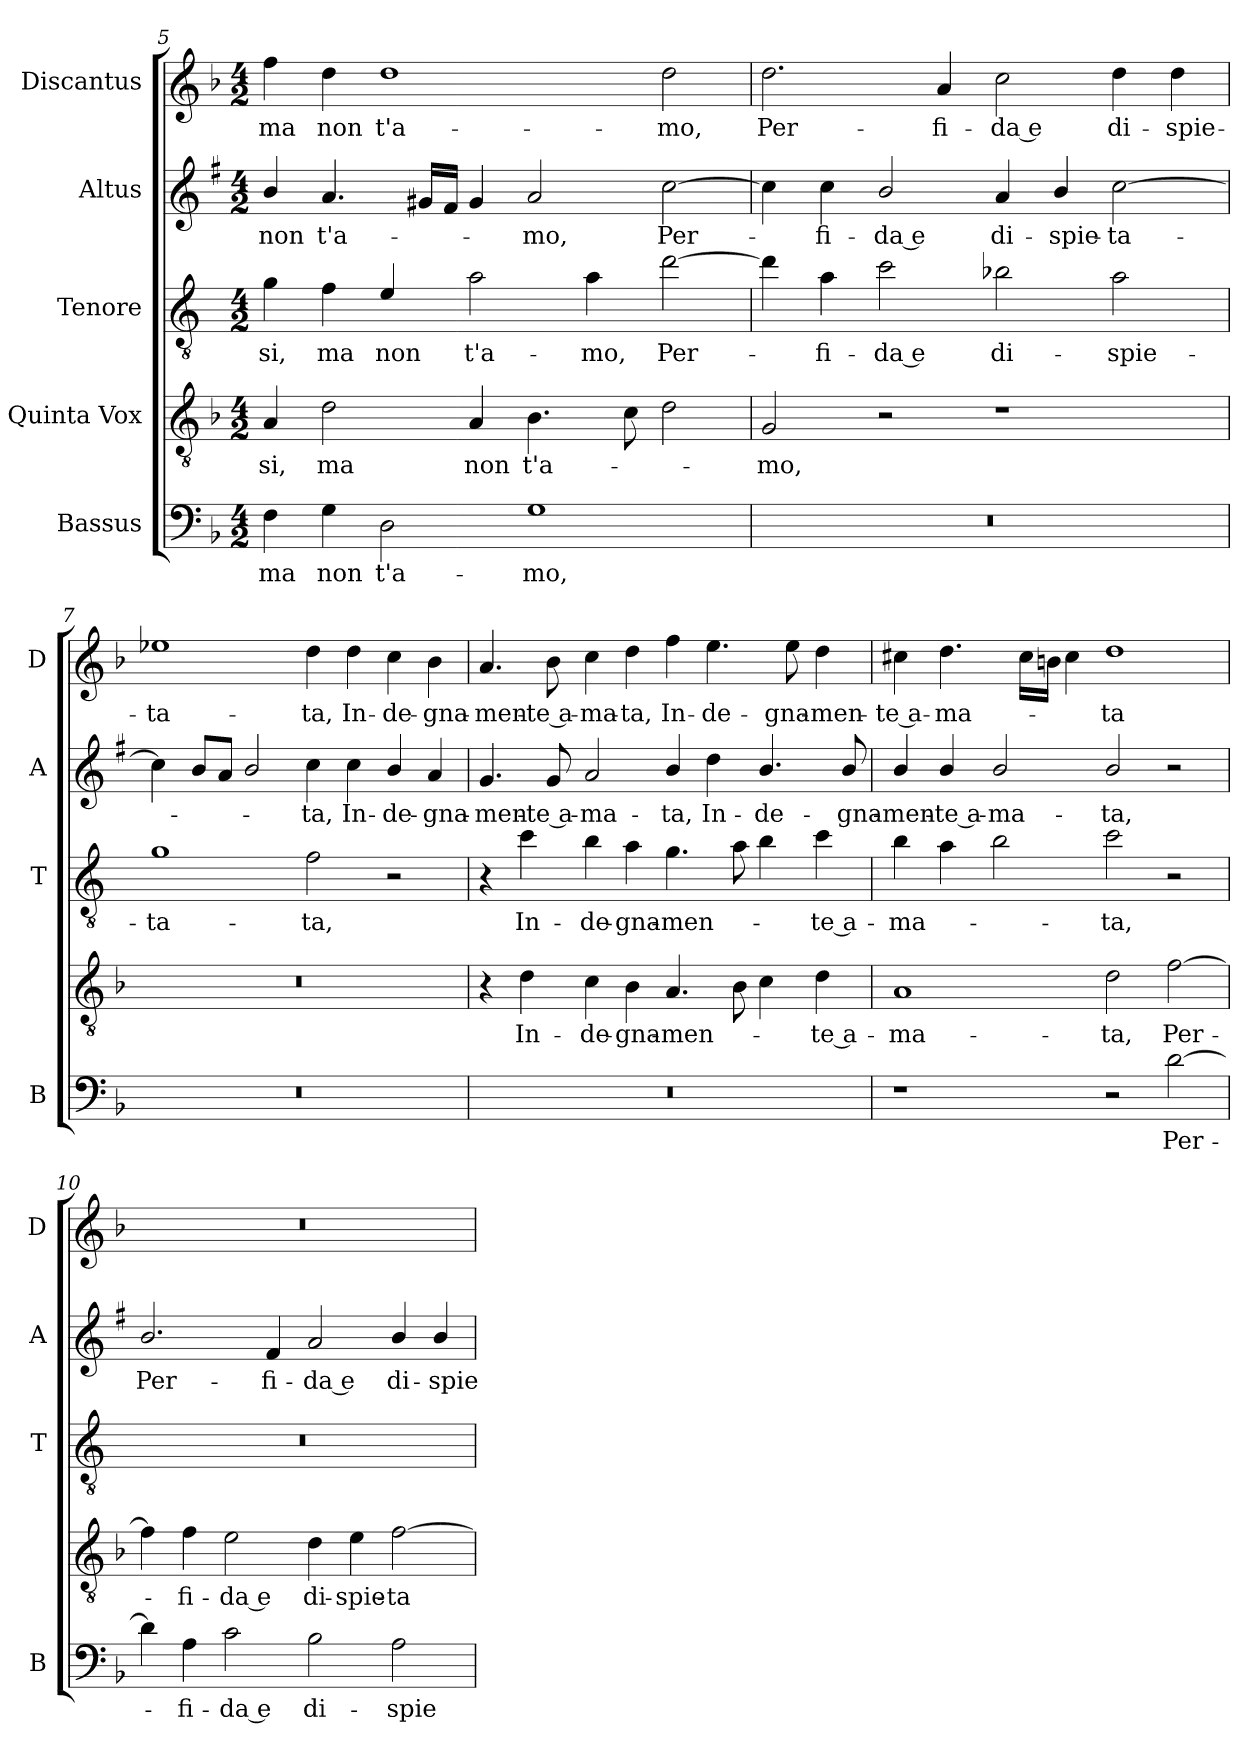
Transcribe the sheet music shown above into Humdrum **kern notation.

**kern	**text	**kern	**text	**kern	**text	**kern	**text	**kern	**text
*part5	*part5	*part4	*part4	*part3	*part3	*part2	*part2	*part1	*part1
*staff5	*staff5	*staff4	*staff4	*staff3	*staff3	*staff2	*staff2	*staff1	*staff1
*I"Bassus	*	*I"Quinta Vox	*	*I"Tenore	*	*I"Altus	*	*I"Discantus	*
*I'B	*	*	*	*I'T	*	*I'A	*	*I'D	*
*clefF4	*	*clefGv2	*	*clefGv2	*	*clefG2	*	*clefG2	*
*	*	*	*	*ITrd4c7	*	*ITrd1c2	*	*	*
*k[b-]	*	*k[b-]	*	*k[b-]	*	*k[b-]	*	*k[b-]	*
*F:	*	*F:	*	*F:	*	*F:	*	*F:	*
*M4/2	*	*M4/2	*	*M4/2	*	*M4/2	*	*M4/2	*
=5	=5	=5	=5	=5	=5	=5	=5	=5	=5
!	!LO:LY:b	!	!LO:LY:b	!	!LO:LY:b	!	!LO:LY:b	!	!LO:LY:b
4F\	ma	4A/	si,	4c\	si,	4a/	non	4ff\	ma
!	!LO:LY:b	!	!LO:LY:b	!	!LO:LY:b	!	!LO:LY:b	!	!LO:LY:b
4G\	non	2d\	ma	4B-\	ma	4.g/	t'a-	4dd\	non
!	!LO:LY:b	!	!	!	!LO:LY:b	!	!	!	!LO:LY:b
2D\	t'a-	.	.	4A/	non	.	.	1dd	t'a-
.	.	.	.	.	.	16f#X/LL	.	.	.
.	.	.	.	.	.	16e/JJ	.	.	.
!	!	!	!LO:LY:b	!	!LO:LY:b	!	!	!	!
.	.	4A/	non	2d\	t'a-	4f#/	.	.	.
!	!LO:LY:b	!	!LO:LY:b	!	!	!	!LO:LY:b	!	!
1G	-mo,	4.B-\	t'a-	.	.	2g/	-mo,	.	.
!	!	!	!	!	!LO:LY:b	!	!	!	!
.	.	.	.	4d\	-mo,	.	.	.	.
.	.	8c\	.	.	.	.	.	.	.
!	!	!	!	!	!LO:LY:b	!	!LO:LY:b	!	!LO:LY:b
.	.	2d\	.	[2g\	Per-	[2b-\	Per-	2dd\	-mo,
=6	=6	=6	=6	=6	=6	=6	=6	=6	=6
!	!	!	!LO:LY:b	!	!	!	!	!	!LO:LY:b
0r	.	2G/	-mo,	4g\]	.	4b-\]	.	2.dd\	Per-
!	!	!	!	!	!LO:LY:b	!	!LO:LY:b	!	!
.	.	.	.	4d\	-fi-	4b-\	-fi-	.	.
!	!	!	!	!	!LO:LY:b	!	!LO:LY:b	!	!
.	.	2r	.	2f\	-da e	2a/	-da e	.	.
!	!	!	!	!	!	!	!	!	!LO:LY:b
.	.	.	.	.	.	.	.	4a/	-fi-
!	!	!	!	!	!LO:LY:b	!	!LO:LY:b	!	!LO:LY:b
.	.	1r	.	2e-X\	di-	4g/	di-	2cc\	-da e
!	!	!	!	!	!	!	!LO:LY:b	!	!
.	.	.	.	.	.	4a/	-spie-	.	.
!	!	!	!	!	!LO:LY:b	!	!LO:LY:b	!	!LO:LY:b
.	.	.	.	2d\	-spie-	[2b-\	-ta-	4dd\	di-
!	!	!	!	!	!	!	!	!	!LO:LY:b
.	.	.	.	.	.	.	.	4dd\	-spie-
=7	=7	=7	=7	=7	=7	=7	=7	=7	=7
!	!	!	!	!	!LO:LY:b	!	!	!	!LO:LY:b
0r	.	0r	.	1c	-ta-	4b-\]	.	1ee-X	-ta-
.	.	.	.	.	.	8a/L	.	.	.
.	.	.	.	.	.	8g/J	.	.	.
.	.	.	.	.	.	2a/	.	.	.
!	!	!	!	!	!LO:LY:b	!	!LO:LY:b	!	!LO:LY:b
.	.	.	.	2B-\	-ta,	4b-\	-ta,	4dd\	-ta,
!	!	!	!	!	!	!	!LO:LY:b	!	!LO:LY:b
.	.	.	.	.	.	4b-\	In-	4dd\	In-
!	!	!	!	!	!	!	!LO:LY:b	!	!LO:LY:b
.	.	.	.	2r	.	4a/	-de-	4cc\	-de-
!	!	!	!	!	!	!	!LO:LY:b	!	!LO:LY:b
.	.	.	.	.	.	4g/	-gna-	4b-\	-gna-
!!LO:LB:g=z
=8	=8	=8	=8	=8	=8	=8	=8	=8	=8
!	!	!	!	!	!	!	!LO:LY:b	!	!LO:LY:b
0r	.	4r	.	4r	.	4.f/	-men-	4.a/	-men-
!	!	!	!LO:LY:b	!	!LO:LY:b	!	!	!	!
.	.	4d\	In-	4f\	In-	.	.	.	.
!	!	!	!	!	!	!	!LO:LY:b	!	!LO:LY:b
.	.	.	.	.	.	8f/	-te a-	8b-\	-te a-
!	!	!	!LO:LY:b	!	!LO:LY:b	!	!LO:LY:b	!	!LO:LY:b
.	.	4c\	-de-	4e\	-de-	2g/	-ma-	4cc\	-ma-
!	!	!	!LO:LY:b	!	!LO:LY:b	!	!	!	!LO:LY:b
.	.	4B-\	-gna-	4d\	-gna-	.	.	4dd\	-ta,
!	!	!	!LO:LY:b	!	!LO:LY:b	!	!LO:LY:b	!	!LO:LY:b
.	.	4.A/	-men-	4.c\	-men-	4a/	-ta,	4ff\	In-
!	!	!	!	!	!	!	!LO:LY:b	!	!LO:LY:b
.	.	.	.	.	.	4cc\	In-	4.ee\	-de-
.	.	8B-\	.	8d\	.	.	.	.	.
!	!	!	!	!	!	!	!LO:LY:b	!	!
.	.	4c\	.	4e\	.	4.a/	-de-	.	.
!	!	!	!	!	!	!	!	!	!LO:LY:b
.	.	.	.	.	.	.	.	8ee\	-gna-
!	!	!	!LO:LY:b	!	!LO:LY:b	!	!	!	!LO:LY:b
.	.	4d\	-te a-	4f\	-te a-	.	.	4dd\	-men-
!	!	!	!	!	!	!	!LO:LY:b	!	!
.	.	.	.	.	.	8a/	-gna-	.	.
=9	=9	=9	=9	=9	=9	=9	=9	=9	=9
!	!	!	!LO:LY:b	!	!LO:LY:b	!	!LO:LY:b	!	!LO:LY:b
1r	.	1A	-ma-	4e\	-ma-	4a/	-men-	4cc#X\	-te a-
!	!	!	!	!	!	!	!LO:LY:b	!	!LO:LY:b
.	.	.	.	4d\	.	4a/	-te a-	4.dd\	-ma-
!	!	!	!	!	!	!	!LO:LY:b	!	!
.	.	.	.	2e\	.	2a/	-ma-	.	.
.	.	.	.	.	.	.	.	16cc#\LL	.
.	.	.	.	.	.	.	.	16bn\JJ	.
.	.	.	.	.	.	.	.	4cc#\	.
!	!	!	!LO:LY:b	!	!LO:LY:b	!	!LO:LY:b	!	!LO:LY:b
2r	.	2d\	-ta,	2f\	-ta,	2a/	-ta,	1dd	-ta
!	!LO:LY:b	!	!LO:LY:b	!	!	!	!	!	!
[2d\	Per-	[2f\	Per-	2r	.	2r	.	.	.
=10	=10	=10	=10	=10	=10	=10	=10	=10	=10
!	!	!	!	!	!	!	!LO:LY:b	!	!
4d\]	.	4f\]	.	0r	.	2.a/	Per-	0r	.
!	!LO:LY:b	!	!LO:LY:b	!	!	!	!	!	!
4A\	-fi-	4f\	-fi-	.	.	.	.	.	.
!	!LO:LY:b	!	!LO:LY:b	!	!	!	!	!	!
2c\	-da e	2e\	-da e	.	.	.	.	.	.
!	!	!	!	!	!	!	!LO:LY:b	!	!
.	.	.	.	.	.	4e/	-fi-	.	.
!	!LO:LY:b	!	!LO:LY:b	!	!	!	!LO:LY:b	!	!
2B-\	di-	4d\	di-	.	.	2g/	-da e	.	.
!	!	!	!LO:LY:b	!	!	!	!	!	!
.	.	4e\	-spie-	.	.	.	.	.	.
!	!LO:LY:b	!	!LO:LY:b	!	!	!	!LO:LY:b	!	!
2A\	-spie-	[2f\	-ta-	.	.	4a/	di-	.	.
!	!	!	!	!	!	!	!LO:LY:b	!	!
.	.	.	.	.	.	4a/	-spie-	.	.
=	=	=	=	=	=	=	=	=	=
*-	*-	*-	*-	*-	*-	*-	*-	*-	*-
